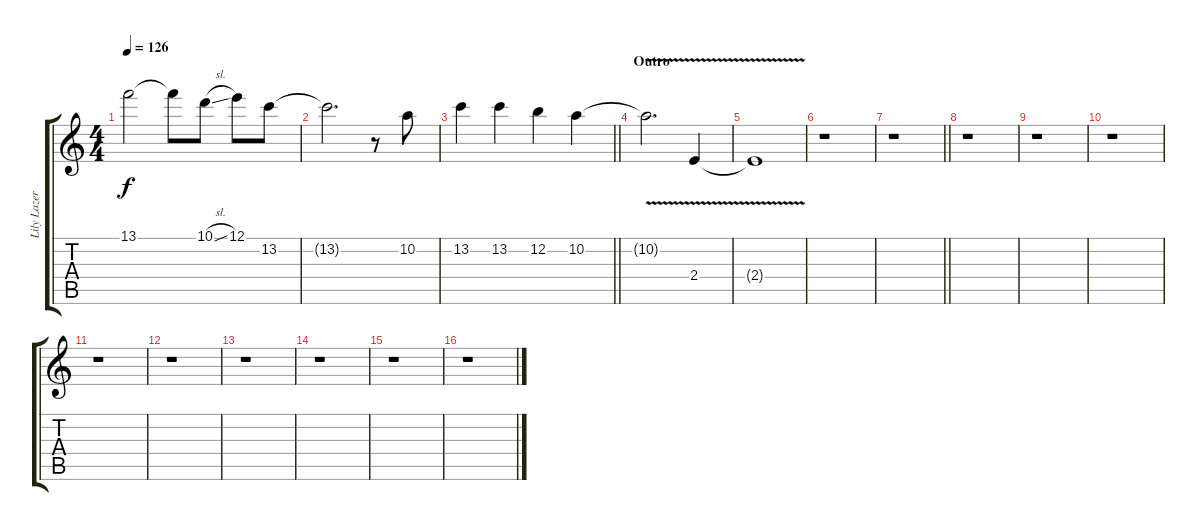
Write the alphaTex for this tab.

\track ("Lily Lazer (Guitar Echo)" "Lily Lazer") {instrument electricguitarjazz}
\staff {score tabs}
\tuning (E4 B3 G3 D3 A2 E2) {hide}
\ts (4 4)
\tempo 126
\clef g2
\ks c
13.1.2{dy f} 13.1{t}.8 10.1{sl}.8 12.1.8 13.2.8 |
13.2{t}.2{d} r.8 10.2.8 |
\barLineRight lightlight
13.2.4 13.2.4 12.2.4 10.2.4 |
\section ("" "Outro")
10.2{v t}.2{d} 2.4{v}.4 |
2.4{t}.1 |
r.1 |
\barLineRight lightlight
r.1 |
r.1 |
r.1 |
r.1 |
r.1 |
r.1 |
r.1 |
r.1 |
r.1 |
r.1
